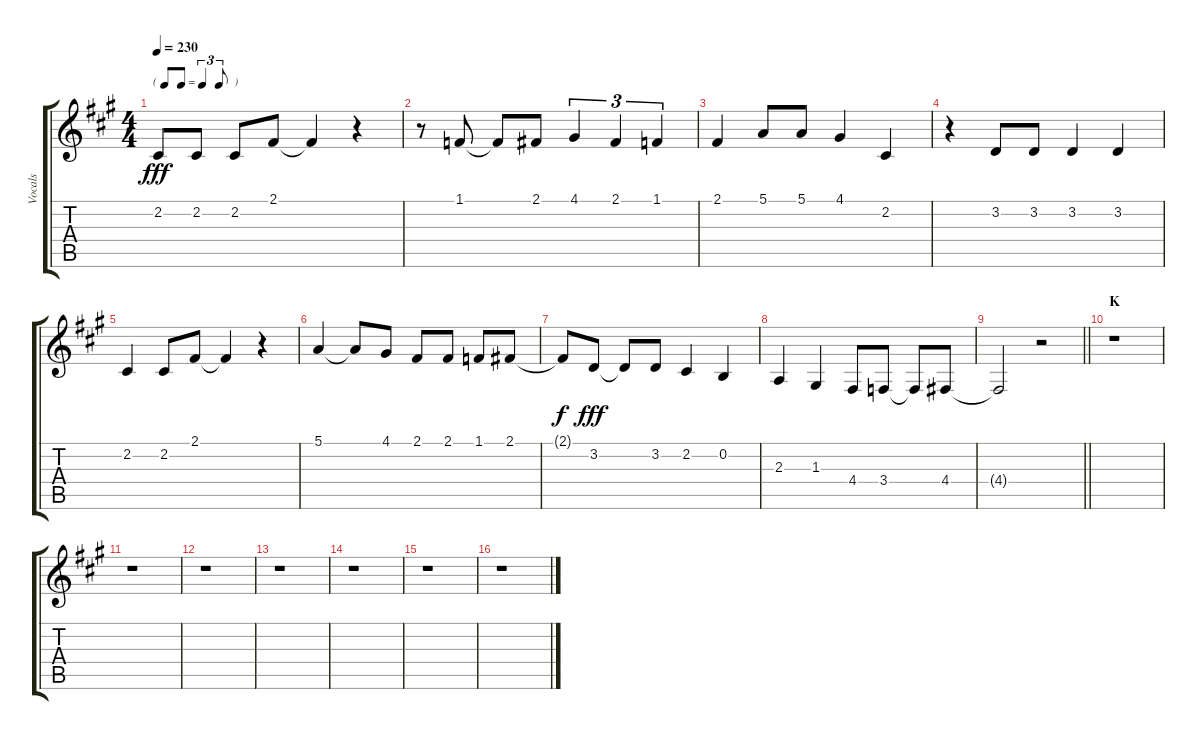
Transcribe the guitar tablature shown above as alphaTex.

\track ("Vocals" "Vocals") {instrument voiceoohs}
\staff {score tabs}
\tuning (E4 B3 G3 D3 A2 E2) {hide}
\ts (4 4)
\tf triplet8th
\tempo 230
\clef g2
\ks a
2.2.8{dy fff} 2.2.8 2.2.8 2.1.8 2.1{t}.4 r.4 |
r.8 1.1.8 1.1{t}.8 2.1.8 4.1.4{tu (3 2)} 2.1.4{tu (3 2)} 1.1.4{tu (3 2)} |
2.1.4 5.1.8 5.1.8 4.1.4 2.2.4 |
r.4 3.2.8 3.2.8 3.2.4 3.2.4 |
2.2.4 2.2.8 2.1.8 2.1{t}.4 r.4 |
5.1.4 5.1{t}.8 4.1.8 2.1.8 2.1.8 1.1.8 2.1.8 |
2.1{t}.8{dy f} 3.2.8{dy fff} 3.2{t}.8 3.2.8 2.2.4 0.2.4 |
2.3.4 1.3.4 4.4.8 3.4.8 3.4{t}.8 4.4.8 |
\barLineRight lightlight
4.4{t}.2 r.2 |
\section ("" "K")
r.1 |
r.1 |
r.1 |
r.1 |
r.1 |
r.1 |
r.1
